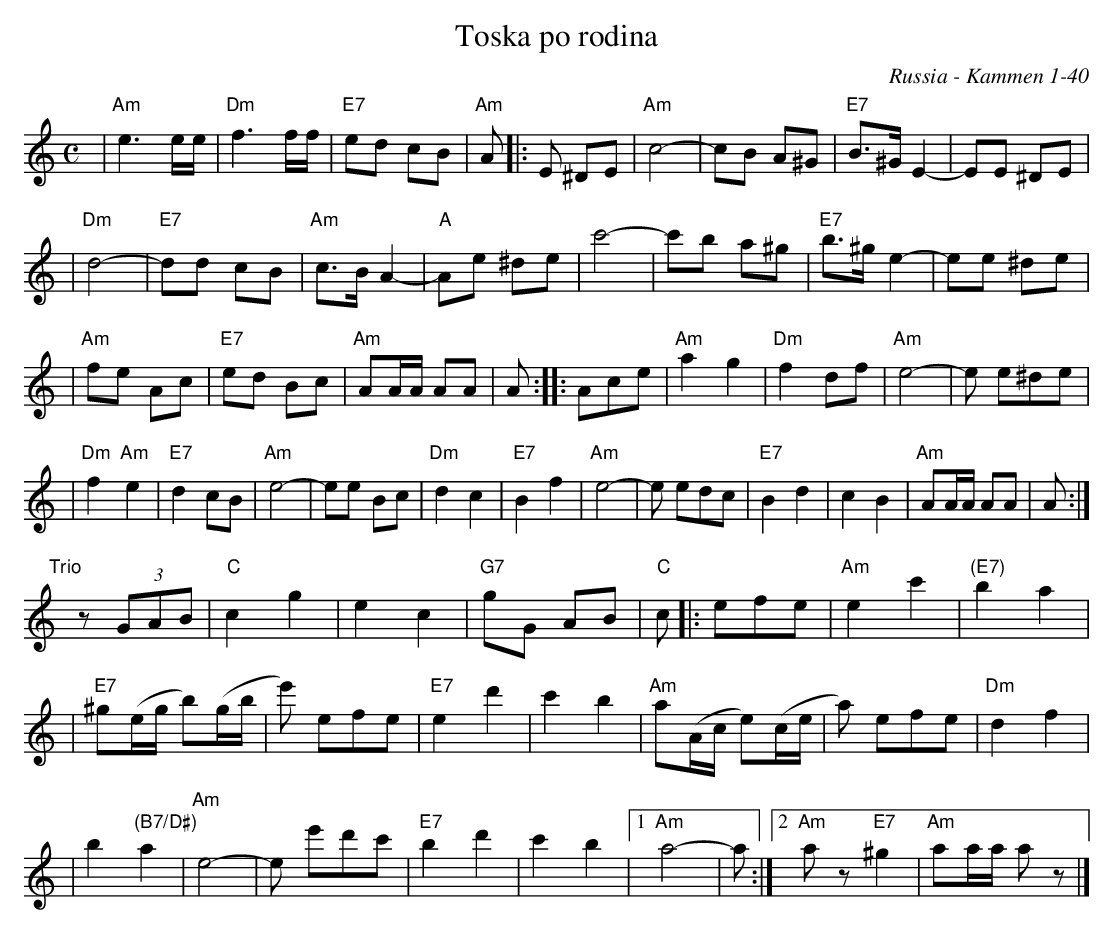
X:1
T: Toska po rodina
O: Russia - Kammen 1-40
M: C
L: 1/8
K: Am
| "Am"e3 e/e/ | "Dm"f3 f/f/ | "E7"ed cB | "Am"A |: E ^DE \
| "Am"c4- | cB A^G | "E7"B>^G E2- | EE ^DE |
| "Dm"d4- | "E7"dd cB | "Am"c>B A2- | "A"Ae ^de \
| c'4- | c'b a^g | "E7"b>^g e2- | ee ^de |
| "Am"fe Ac | "E7"ed Bc | "Am"AA/A/ AA | A \
:: Ace | "Am"a2 g2 | "Dm"f2 df | "Am"e4- | e e^de |
| "Dm"f2 "Am"e2 | "E7"d2 cB | "Am"e4- | ee Bc \
| "Dm"d2 c2 | "E7"B2 f2 | "Am"e4- | e edc \
| "E7"B2 d2 | c2 B2 | "Am"AA/A/ AA | A :|
"Trio"[|] z(3GAB | "C"c2 g2 | e2 c2 \
| "G7"gG AB | "C"c |: efe | "Am"e2 c'2 | "(E7)"b2 a2 |
| "E7"^g(e/g/ b)(g/b/ | e') efe | "E7"e2 d'2 | c'2 b2 \
| "Am"a(A/c/ e)(c/e/ | a) efe | "Dm"d2 f2 |
| b2 "(B7/D#)"a2 | "Am"e4- | e e'd'c' | "E7"b2 d'2 \
| c'2 b2 |1 "Am"a4 - | a :|2 "Am"az "E7"^g2 | "Am"aa/a/ az |]
